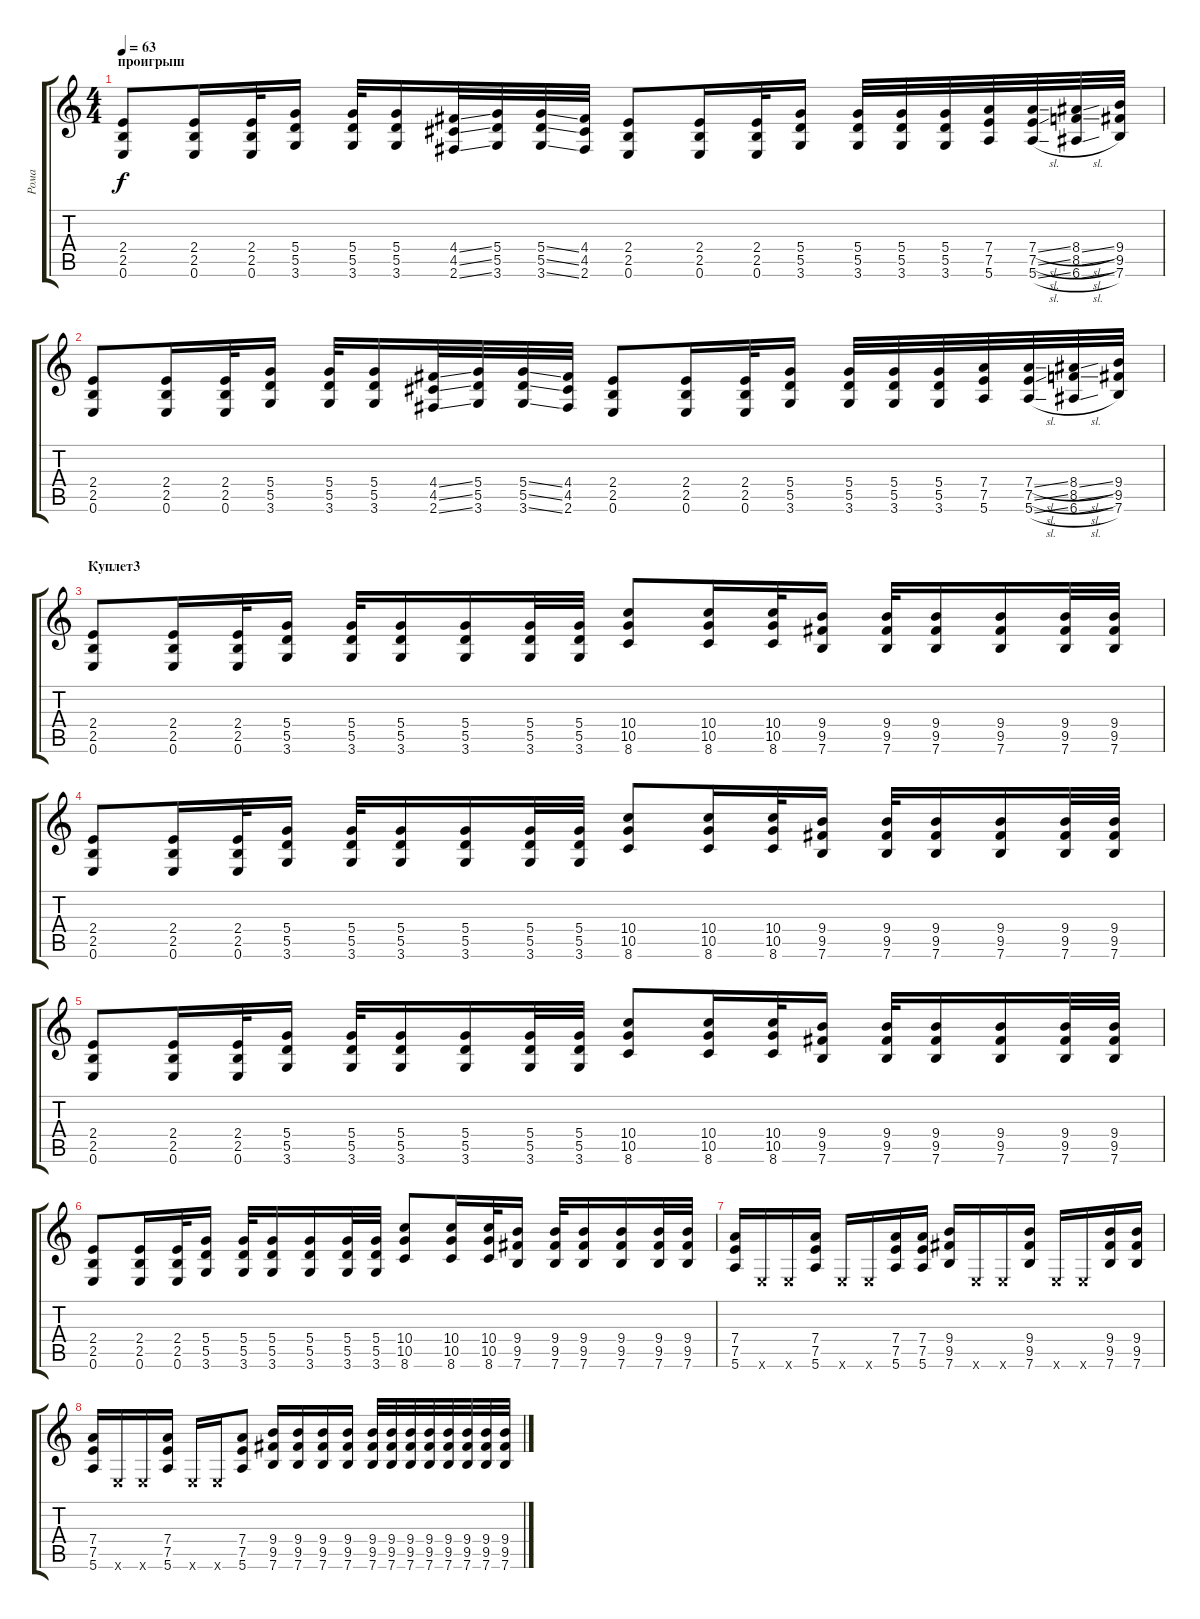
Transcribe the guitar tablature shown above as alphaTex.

\track ("Рома" "Рома") {instrument distortionguitar}
\staff {score tabs}
\tuning (E4 B3 G3 D3 A2 E2) {hide}
\ts (4 4)
\section ("" "проигрыш")
\tempo 63
\clef g2
\ks c
(2.4 2.5 0.6).8{dy f} (2.4 2.5 0.6).16 (2.4 2.5 0.6).32 (5.4 5.5 3.6).16 (5.4 5.5 3.6).32 (5.4 5.5 3.6).16 (4.4{ss} 4.5{ss} 2.6{ss}).32 (5.4 5.5 3.6).32 (5.4{ss} 5.5{ss} 3.6{ss}).32 (4.4 4.5 2.6).32 (2.4 2.5 0.6).8 (2.4 2.5 0.6).16 (2.4 2.5 0.6).32 (5.4 5.5 3.6).16 (5.4 5.5 3.6).32 (5.4 5.5 3.6).32 (5.4 5.5 3.6).32 (7.4 7.5 5.6).32 (7.4{sl} 7.5{sl} 5.6{sl}).32 (8.4{sl} 8.5{sl} 6.6{sl}).32 (9.4 9.5 7.6).32 |
(2.4 2.5 0.6).8 (2.4 2.5 0.6).16 (2.4 2.5 0.6).32 (5.4 5.5 3.6).16 (5.4 5.5 3.6).32 (5.4 5.5 3.6).16 (4.4{ss} 4.5{ss} 2.6{ss}).32 (5.4 5.5 3.6).32 (5.4{ss} 5.5{ss} 3.6{ss}).32 (4.4 4.5 2.6).32 (2.4 2.5 0.6).8 (2.4 2.5 0.6).16 (2.4 2.5 0.6).32 (5.4 5.5 3.6).16 (5.4 5.5 3.6).32 (5.4 5.5 3.6).32 (5.4 5.5 3.6).32 (7.4 7.5 5.6).32 (7.4{sl} 7.5{sl} 5.6{sl}).32 (8.4{sl} 8.5{sl} 6.6{sl}).32 (9.4 9.5 7.6).32 |
\section ("" "Куплет3")
(2.4 2.5 0.6).8 (2.4 2.5 0.6).16 (2.4 2.5 0.6).32 (5.4 5.5 3.6).16 (5.4 5.5 3.6).32 (5.4 5.5 3.6).16 (5.4 5.5 3.6).16 (5.4 5.5 3.6).32 (5.4 5.5 3.6).32 (10.4 10.5 8.6).8 (10.4 10.5 8.6).16 (10.4 10.5 8.6).32 (9.4 9.5 7.6).16 (9.4 9.5 7.6).32 (9.4 9.5 7.6).16 (9.4 9.5 7.6).16 (9.4 9.5 7.6).32 (9.4 9.5 7.6).32 |
(2.4 2.5 0.6).8 (2.4 2.5 0.6).16 (2.4 2.5 0.6).32 (5.4 5.5 3.6).16 (5.4 5.5 3.6).32 (5.4 5.5 3.6).16 (5.4 5.5 3.6).16 (5.4 5.5 3.6).32 (5.4 5.5 3.6).32 (10.4 10.5 8.6).8 (10.4 10.5 8.6).16 (10.4 10.5 8.6).32 (9.4 9.5 7.6).16 (9.4 9.5 7.6).32 (9.4 9.5 7.6).16 (9.4 9.5 7.6).16 (9.4 9.5 7.6).32 (9.4 9.5 7.6).32 |
(2.4 2.5 0.6).8 (2.4 2.5 0.6).16 (2.4 2.5 0.6).32 (5.4 5.5 3.6).16 (5.4 5.5 3.6).32 (5.4 5.5 3.6).16 (5.4 5.5 3.6).16 (5.4 5.5 3.6).32 (5.4 5.5 3.6).32 (10.4 10.5 8.6).8 (10.4 10.5 8.6).16 (10.4 10.5 8.6).32 (9.4 9.5 7.6).16 (9.4 9.5 7.6).32 (9.4 9.5 7.6).16 (9.4 9.5 7.6).16 (9.4 9.5 7.6).32 (9.4 9.5 7.6).32 |
(2.4 2.5 0.6).8 (2.4 2.5 0.6).16 (2.4 2.5 0.6).32 (5.4 5.5 3.6).16 (5.4 5.5 3.6).32 (5.4 5.5 3.6).16 (5.4 5.5 3.6).16 (5.4 5.5 3.6).32 (5.4 5.5 3.6).32 (10.4 10.5 8.6).8 (10.4 10.5 8.6).16 (10.4 10.5 8.6).32 (9.4 9.5 7.6).16 (9.4 9.5 7.6).32 (9.4 9.5 7.6).16 (9.4 9.5 7.6).16 (9.4 9.5 7.6).32 (9.4 9.5 7.6).32 |
(7.4 7.5 5.6).16 0.6{x}.16 0.6{x}.16 (7.4 7.5 5.6).16 0.6{x}.16 0.6{x}.16 (7.4 7.5 5.6).16 (7.4 7.5 5.6).16 (9.4 9.5 7.6).16 0.6{x}.16 0.6{x}.16 (9.4 9.5 7.6).16 0.6{x}.16 0.6{x}.16 (9.4 9.5 7.6).16 (9.4 9.5 7.6).16 |
(7.4 7.5 5.6).16 0.6{x}.16 0.6{x}.16 (7.4 7.5 5.6).16 0.6{x}.16 0.6{x}.16 (7.4 7.5 5.6).8 (9.4 9.5 7.6).16 (9.4 9.5 7.6).16 (9.4 9.5 7.6).16 (9.4 9.5 7.6).16 (9.4 9.5 7.6).32 (9.4 9.5 7.6).32 (9.4 9.5 7.6).32 (9.4 9.5 7.6).32 (9.4 9.5 7.6).32 (9.4 9.5 7.6).32 (9.4 9.5 7.6).32 (9.4 9.5 7.6).32
